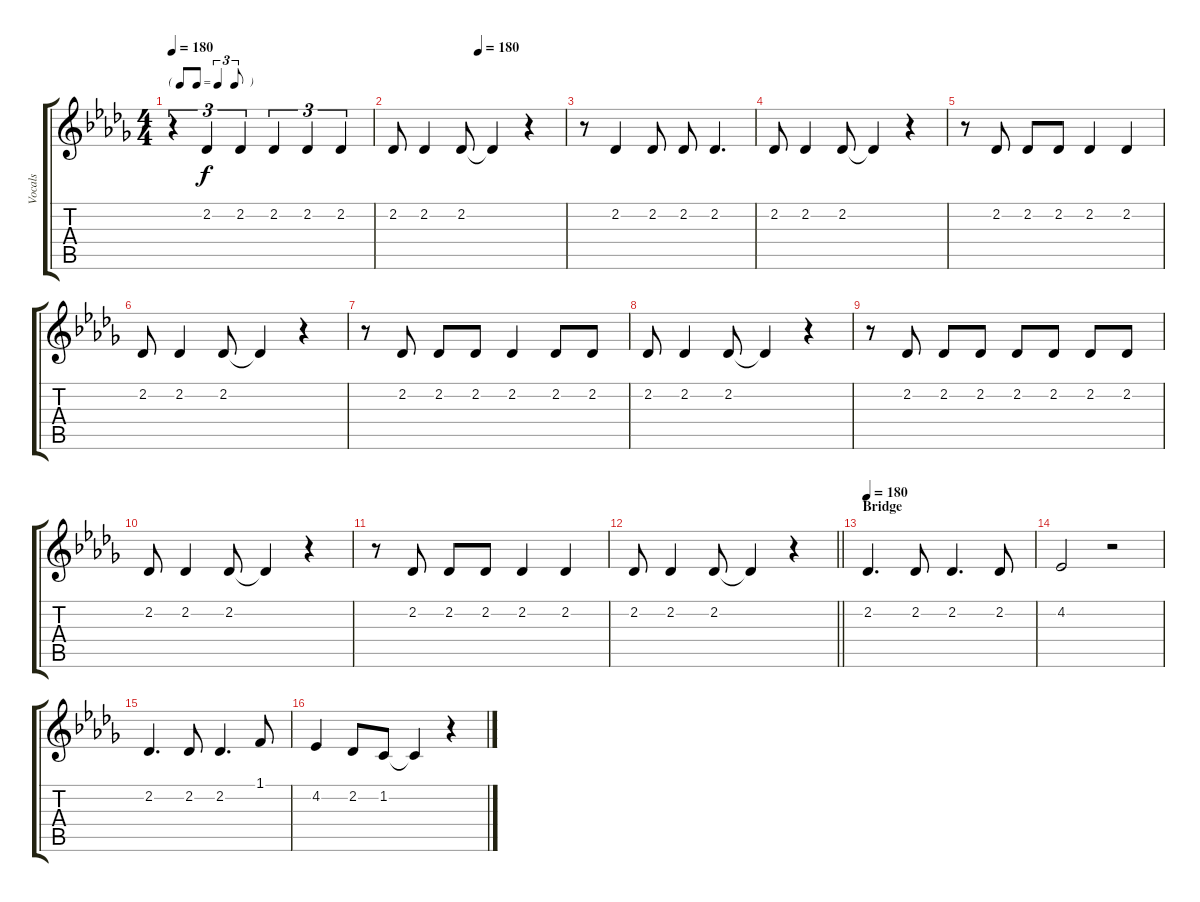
\track ("Vocals" "Vocals") {instrument trombone}
\staff {score tabs}
\tuning (E4 B3 G3 D3 A2 E2) {hide}
\ts (4 4)
\tf triplet8th
\tempo 180
\clef g2
\ks db
r.4{tu (3 2) dy f} 2.2.4{tu (3 2)} 2.2.4{tu (3 2)} 2.2.4{tu (3 2)} 2.2.4{tu (3 2)} 2.2.4{tu (3 2)} |
\tempo (180 0.5)
2.2.8 2.2.4 2.2.8 2.2{t}.4 r.4 |
r.8 2.2.4 2.2.8 2.2.8 2.2.4{d} |
2.2.8 2.2.4 2.2.8 2.2{t}.4 r.4 |
r.8 2.2.8 2.2.8 2.2.8 2.2.4 2.2.4 |
2.2.8 2.2.4 2.2.8 2.2{t}.4 r.4 |
r.8 2.2.8 2.2.8 2.2.8 2.2.4 2.2.8 2.2.8 |
2.2.8 2.2.4 2.2.8 2.2{t}.4 r.4 |
r.8 2.2.8 2.2.8 2.2.8 2.2.8 2.2.8 2.2.8 2.2.8 |
2.2.8 2.2.4 2.2.8 2.2{t}.4 r.4 |
r.8 2.2.8 2.2.8 2.2.8 2.2.4 2.2.4 |
\barLineRight lightlight
2.2.8 2.2.4 2.2.8 2.2{t}.4 r.4 |
\section ("" "Bridge")
\tempo 180
2.2.4{d} 2.2.8 2.2.4{d} 2.2.8 |
4.2.2 r.2 |
2.2.4{d} 2.2.8 2.2.4{d} 1.1.8 |
4.2.4 2.2.8 1.2.8 1.2{t}.4 r.4
